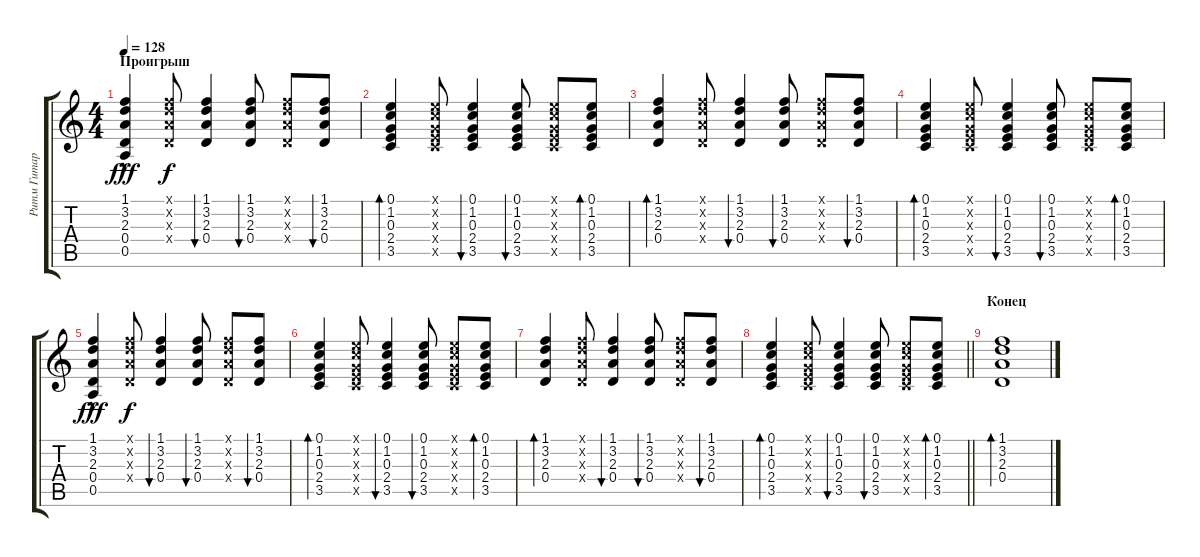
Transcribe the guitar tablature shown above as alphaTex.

\track ("Ритм Гитара" "Ритм Гитар") {instrument acousticguitarsteel}
\staff {score tabs}
\tuning (E4 B3 G3 D3 A2 E2) {hide}
\ts (4 4)
\section ("" "Проигрыш")
\tempo 128
\clef g2
\ks c
(1.1 3.2 2.3 0.4 0.5{hac}).4{dy fff} (1.1{x} 3.2{x} 2.3{x} 0.4{x}).8{dy f} (1.1 3.2 2.3 0.4).4{bu 60} (1.1 3.2 2.3 0.4).8{bu 60} (1.1{x} 3.2{x} 2.3{x} 0.4{x}).8 (1.1 3.2 2.3 0.4).8{bu 60} |
(0.1 1.2 0.3 2.4 3.5).4{bd 60} (0.1{x} 1.2{x} 0.3{x} 2.4{x} 3.5{x}).8 (0.1 1.2 0.3 2.4 3.5).4{bu 120} (0.1 1.2 0.3 2.4 3.5).8{bu 30} (0.1{x} 1.2{x} 0.3{x} 2.4{x} 3.5{x}).8 (0.1 1.2 0.3 2.4 3.5).8{bd 30} |
(1.1 3.2 2.3 0.4).4{bd 60} (1.1{x} 3.2{x} 2.3{x} 0.4{x}).8 (1.1 3.2 2.3 0.4).4{bu 60} (1.1 3.2 2.3 0.4).8{bu 60} (1.1{x} 3.2{x} 2.3{x} 0.4{x}).8 (1.1 3.2 2.3 0.4).8{bu 60} |
(0.1 1.2 0.3 2.4 3.5).4{bd 60} (0.1{x} 1.2{x} 0.3{x} 2.4{x} 3.5{x}).8 (0.1 1.2 0.3 2.4 3.5).4{bu 120} (0.1 1.2 0.3 2.4 3.5).8{bu 30} (0.1{x} 1.2{x} 0.3{x} 2.4{x} 3.5{x}).8 (0.1 1.2 0.3 2.4 3.5).8{bd 30} |
(1.1 3.2 2.3 0.4 0.5{hac}).4{dy fff} (1.1{x} 3.2{x} 2.3{x} 0.4{x}).8{dy f} (1.1 3.2 2.3 0.4).4{bu 60} (1.1 3.2 2.3 0.4).8{bu 60} (1.1{x} 3.2{x} 2.3{x} 0.4{x}).8 (1.1 3.2 2.3 0.4).8{bu 60} |
(0.1 1.2 0.3 2.4 3.5).4{bd 60} (0.1{x} 1.2{x} 0.3{x} 2.4{x} 3.5{x}).8 (0.1 1.2 0.3 2.4 3.5).4{bu 120} (0.1 1.2 0.3 2.4 3.5).8{bu 30} (0.1{x} 1.2{x} 0.3{x} 2.4{x} 3.5{x}).8 (0.1 1.2 0.3 2.4 3.5).8{bd 30} |
(1.1 3.2 2.3 0.4).4{bd 60} (1.1{x} 3.2{x} 2.3{x} 0.4{x}).8 (1.1 3.2 2.3 0.4).4{bu 60} (1.1 3.2 2.3 0.4).8{bu 60} (1.1{x} 3.2{x} 2.3{x} 0.4{x}).8 (1.1 3.2 2.3 0.4).8{bu 60} |
\barLineRight lightlight
(0.1 1.2 0.3 2.4 3.5).4{bd 60} (0.1{x} 1.2{x} 0.3{x} 2.4{x} 3.5{x}).8 (0.1 1.2 0.3 2.4 3.5).4{bu 120} (0.1 1.2 0.3 2.4 3.5).8{bu 30} (0.1{x} 1.2{x} 0.3{x} 2.4{x} 3.5{x}).8 (0.1 1.2 0.3 2.4 3.5).8{bd 30} |
\section ("" "Конец")
(1.1 3.2 2.3 0.4).1{bd 480}
